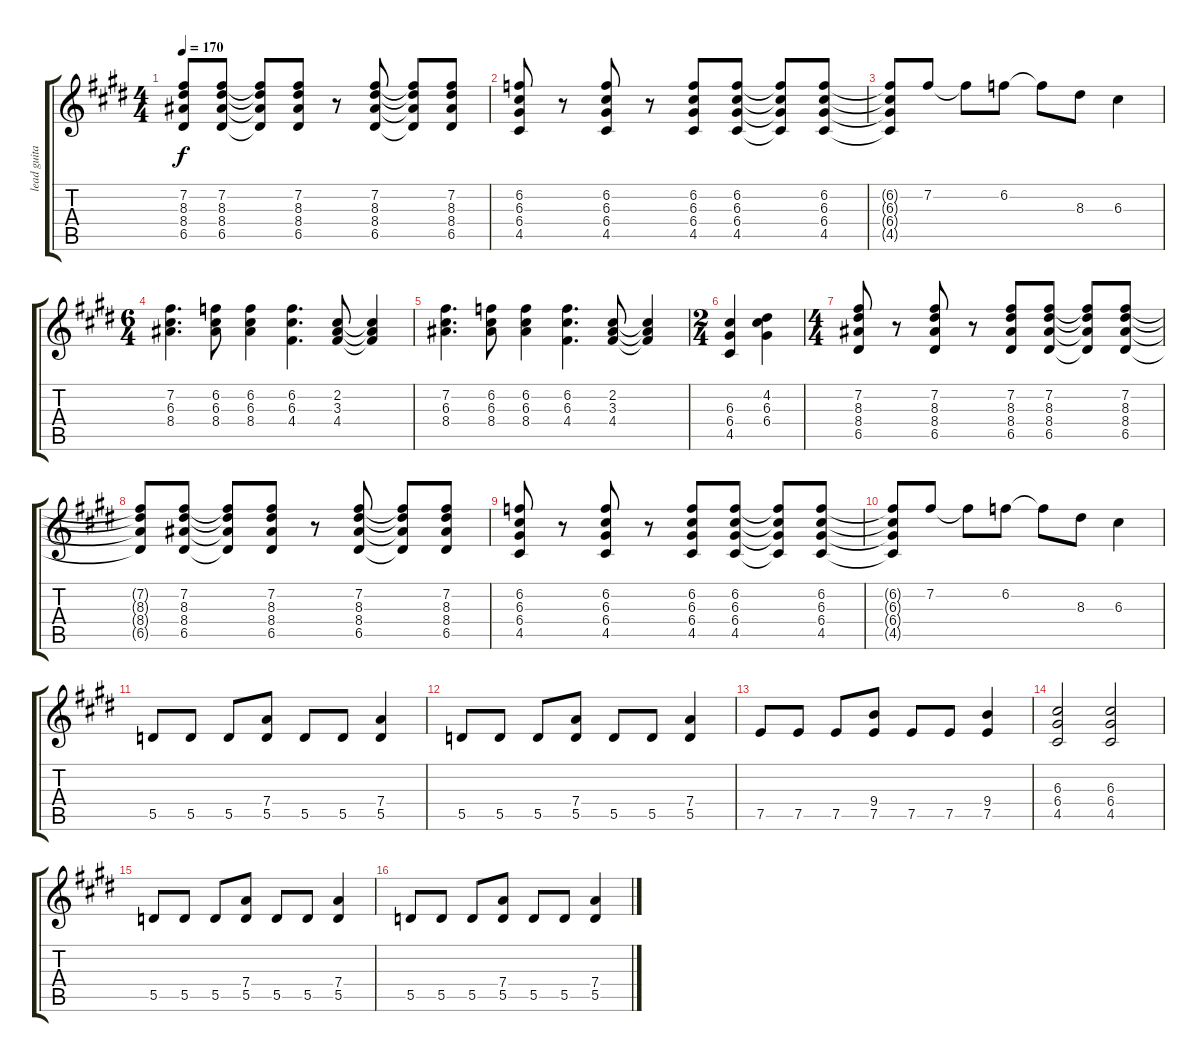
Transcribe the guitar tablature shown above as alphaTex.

\track ("lead guitar" "lead guita") {instrument distortionguitar}
\staff {score tabs}
\tuning (E4 B3 G3 D3 A2 E2) {hide}
\ts (4 4)
\tempo 170
\clef g2
\ks e
(7.2{t} 8.3{t} 8.4{t} 6.5{t}).8{dy f} (7.2 8.3 8.4 6.5).8 (7.2{t} 8.3{t} 8.4{t} 6.5{t}).8 (7.2 8.3 8.4 6.5).8 r.8 (7.2 8.3 8.4 6.5).8 (7.2{t} 8.3{t} 8.4{t} 6.5{t}).8 (7.2 8.3 8.4 6.5).8 |
(6.2 6.3 6.4 4.5).8 r.8 (6.2 6.3 6.4 4.5).8 r.8 (6.2 6.3 6.4 4.5).8 (6.2 6.3 6.4 4.5).8 (6.2{t} 6.3{t} 6.4{t} 4.5{t}).8 (6.2 6.3 6.4 4.5).8 |
(6.2{t} 6.3{t} 6.4{t} 4.5{t}).8 7.2.8 7.2{t}.8 6.2.8 6.2{t}.8 8.3.8 6.3.4 |
\ts (6 4)
(7.2 6.3 8.4).4{d} (6.2 6.3 8.4).8 (6.2 6.3 8.4).4 (6.2 6.3 4.4).4{d} (2.2 3.3 4.4).8 (2.2{t} 3.3{t} 4.4{t}).4 |
(7.2 6.3 8.4).4{d} (6.2 6.3 8.4).8 (6.2 6.3 8.4).4 (6.2 6.3 4.4).4{d} (2.2 3.3 4.4).8 (2.2{t} 3.3{t} 4.4{t}).4 |
\ts (2 4)
(6.3 6.4 4.5).4 (4.2 6.3 6.4).4 |
\ts (4 4)
(7.2 8.3 8.4 6.5).8 r.8 (7.2 8.3 8.4 6.5).8 r.8 (7.2 8.3 8.4 6.5).8 (7.2 8.3 8.4 6.5).8 (7.2{t} 8.3{t} 8.4{t} 6.5{t}).8 (7.2 8.3 8.4 6.5).8 |
(7.2{t} 8.3{t} 8.4{t} 6.5{t}).8 (7.2 8.3 8.4 6.5).8 (7.2{t} 8.3{t} 8.4{t} 6.5{t}).8 (7.2 8.3 8.4 6.5).8 r.8 (7.2 8.3 8.4 6.5).8 (7.2{t} 8.3{t} 8.4{t} 6.5{t}).8 (7.2 8.3 8.4 6.5).8 |
(6.2 6.3 6.4 4.5).8 r.8 (6.2 6.3 6.4 4.5).8 r.8 (6.2 6.3 6.4 4.5).8 (6.2 6.3 6.4 4.5).8 (6.2{t} 6.3{t} 6.4{t} 4.5{t}).8 (6.2 6.3 6.4 4.5).8 |
(6.2{t} 6.3{t} 6.4{t} 4.5{t}).8 7.2.8 7.2{t}.8 6.2.8 6.2{t}.8 8.3.8 6.3.4 |
5.5.8 5.5.8 5.5.8 (7.4 5.5).8 5.5.8 5.5.8 (7.4 5.5).4 |
5.5.8 5.5.8 5.5.8 (7.4 5.5).8 5.5.8 5.5.8 (7.4 5.5).4 |
7.5.8 7.5.8 7.5.8 (9.4 7.5).8 7.5.8 7.5.8 (9.4 7.5).4 |
(6.3 6.4 4.5).2 (6.3 6.4 4.5).2 |
5.5.8 5.5.8 5.5.8 (7.4 5.5).8 5.5.8 5.5.8 (7.4 5.5).4 |
5.5.8 5.5.8 5.5.8 (7.4 5.5).8 5.5.8 5.5.8 (7.4 5.5).4
